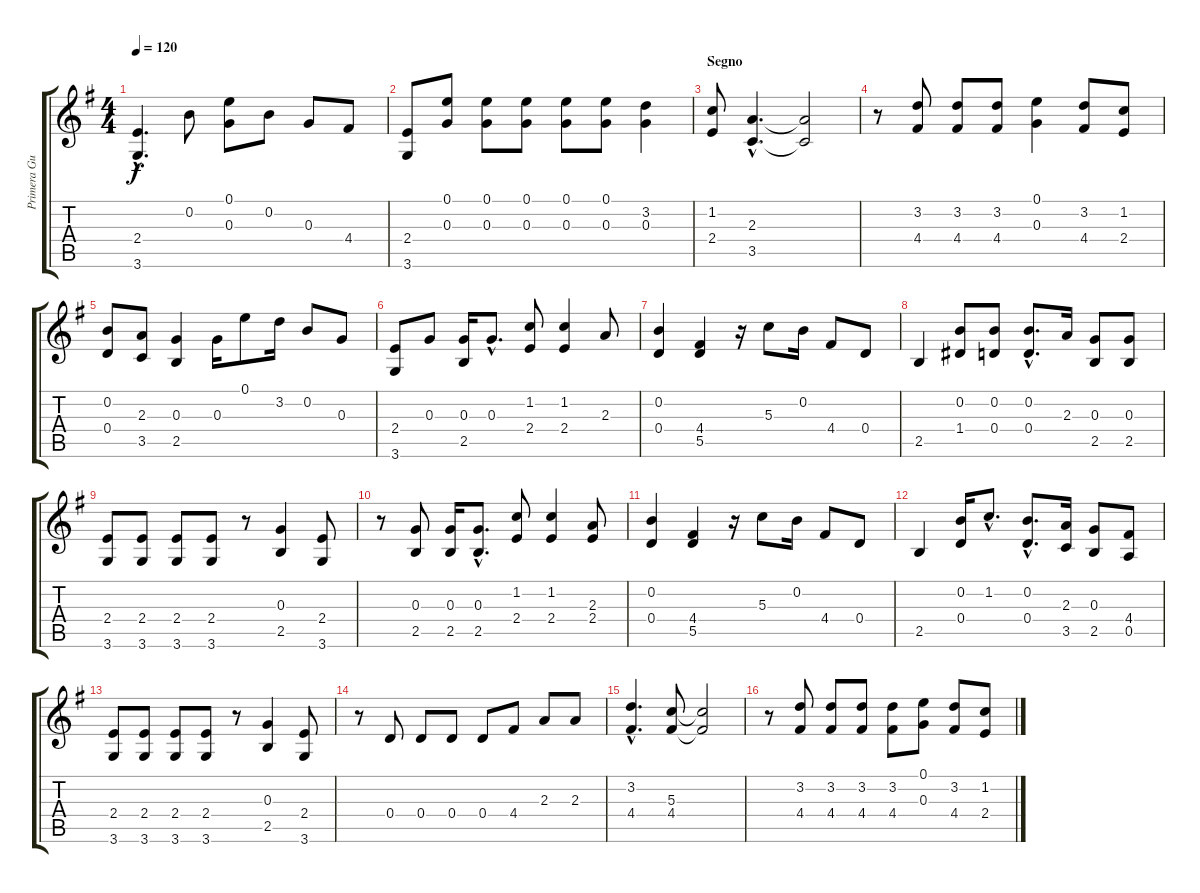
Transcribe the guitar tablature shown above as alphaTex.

\track ("Primera Guitara" "Primera Gu") {instrument acousticguitarsteel}
\staff {score tabs}
\tuning (E4 B3 G3 D3 A2 E2) {hide}
\ts (4 4)
\tempo 120
\clef g2
\ks g
(2.4{hac} 3.6{hac}).4{d dy f} 0.2.8 (0.1 0.3).8 0.2.8 0.3.8 4.4.8 |
(2.4 3.6).8 (0.1 0.3).8 (0.1 0.3).8 (0.1 0.3).8 (0.1 0.3).8 (0.1 0.3).8 (3.2 0.3).4 |
\section ("" "Segno")
(1.2 2.4).8 (2.3{hac} 3.5{hac}).4{d} (2.3{t} 3.5{t}).2 |
r.8 (3.2 4.4).8 (3.2 4.4).8 (3.2 4.4).8 (0.1 0.3).4 (3.2 4.4).8 (1.2 2.4).8 |
(0.2 0.4).8 (2.3 3.5).8 (0.3 2.5).4 0.3.16 0.1.8 3.2.16 0.2.8 0.3.8 |
(2.4 3.6).8 0.3.8 (0.3 2.5).16 0.3{hac}.8{d} (1.2 2.4).8 (1.2 2.4).4 2.3.8 |
(0.2 0.4).4 (4.4 5.5).4 r.16 5.3.8 0.2.16 4.4.8 0.4.8 |
2.5.4 (0.2 1.4).8 (0.2 0.4).8 (0.2{hac} 0.4{hac}).8{d} 2.3.16 (0.3 2.5).8 (0.3 2.5).8 |
(2.4 3.6).8 (2.4 3.6).8 (2.4 3.6).8 (2.4 3.6).8 r.8 (0.3 2.5).4 (2.4 3.6).8 |
r.8 (0.3 2.5).8 (0.3 2.5).16 (0.3{hac} 2.5{hac}).8{d} (1.2 2.4).8 (1.2 2.4).4 (2.3 2.4).8 |
(0.2 0.4).4 (4.4 5.5).4 r.16 5.3.8 0.2.16 4.4.8 0.4.8 |
2.5.4 (0.2 0.4).16 1.2{hac}.8{d} (0.2{hac} 0.4{hac}).8{d} (2.3 3.5).16 (0.3 2.5).8 (4.4 0.5).8 |
(2.4 3.6).8 (2.4 3.6).8 (2.4 3.6).8 (2.4 3.6).8 r.8 (0.3 2.5).4 (2.4 3.6).8 |
r.8 0.4.8 0.4.8 0.4.8 0.4.8 4.4.8 2.3.8 2.3.8 |
(3.2{hac} 4.4{hac}).4{d} (5.3 4.4).8 (5.3{t} 4.4{t}).2 |
r.8 (3.2 4.4).8 (3.2 4.4).8 (3.2 4.4).8 (3.2 4.4).8 (0.1 0.3).8 (3.2 4.4).8 (1.2 2.4).8
